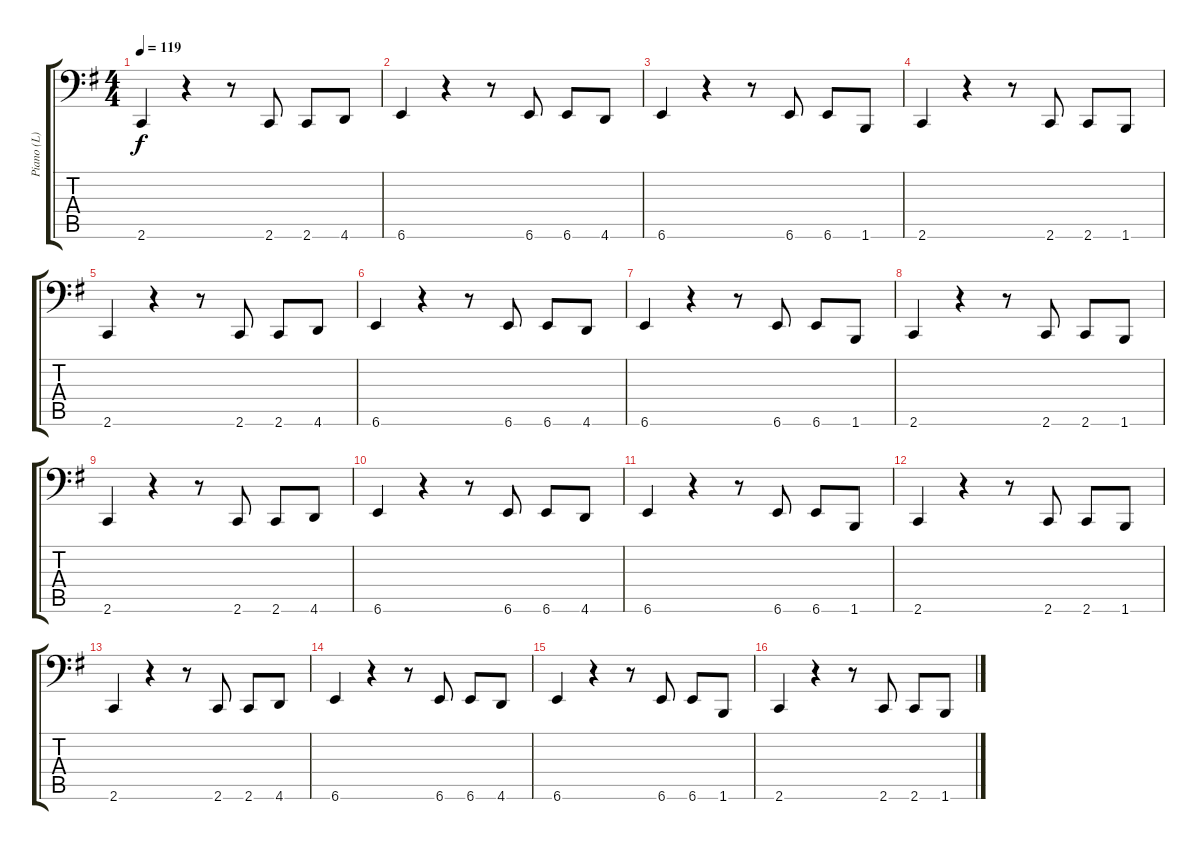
\track ("Piano (L)" "Piano (L)") {instrument acousticgrandpiano}
\staff {score tabs}
\tuning (E4 B3 G3 D3 A2 Bb1) {hide}
\ts (4 4)
\tempo 119
\clef f4
\ks g
2.6.4{dy f} r.4 r.8 2.6.8 2.6.8 4.6.8 |
6.6.4 r.4 r.8 6.6.8 6.6.8 4.6.8 |
6.6.4 r.4 r.8 6.6.8 6.6.8 1.6.8 |
2.6.4 r.4 r.8 2.6.8 2.6.8 1.6.8 |
2.6.4 r.4 r.8 2.6.8 2.6.8 4.6.8 |
6.6.4 r.4 r.8 6.6.8 6.6.8 4.6.8 |
6.6.4 r.4 r.8 6.6.8 6.6.8 1.6.8 |
2.6.4 r.4 r.8 2.6.8 2.6.8 1.6.8 |
2.6.4 r.4 r.8 2.6.8 2.6.8 4.6.8 |
6.6.4 r.4 r.8 6.6.8 6.6.8 4.6.8 |
6.6.4 r.4 r.8 6.6.8 6.6.8 1.6.8 |
2.6.4 r.4 r.8 2.6.8 2.6.8 1.6.8 |
2.6.4 r.4 r.8 2.6.8 2.6.8 4.6.8 |
6.6.4 r.4 r.8 6.6.8 6.6.8 4.6.8 |
6.6.4 r.4 r.8 6.6.8 6.6.8 1.6.8 |
2.6.4 r.4 r.8 2.6.8 2.6.8 1.6.8
